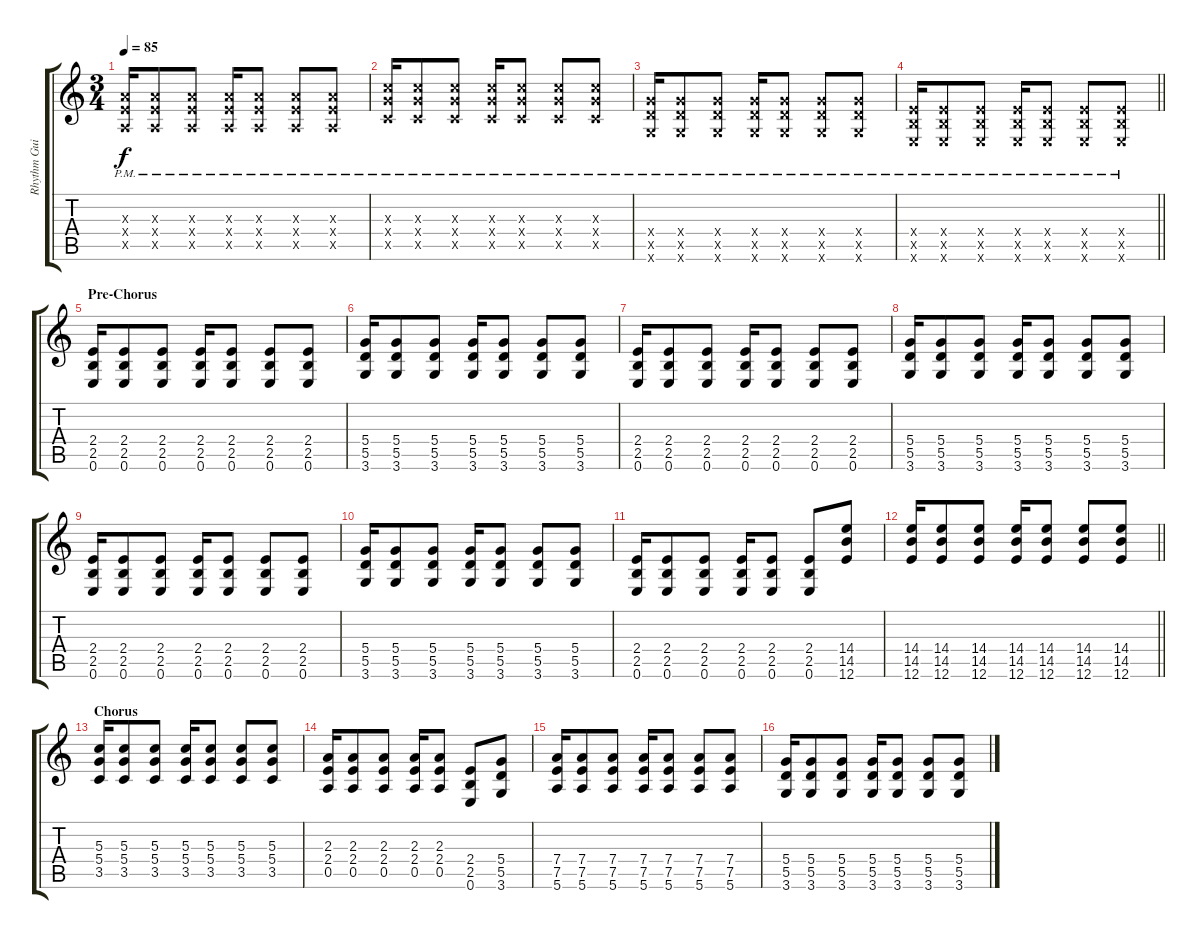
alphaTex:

\track ("Rhythm Guitar (Hassan)" "Rhythm Gui") {instrument acousticguitarsteel}
\staff {score tabs}
\tuning (E4 B3 G3 D3 A2 E2) {hide}
\ts (3 4)
\tempo 85
\clef g2
\ks c
(2.3{x} 2.4{x} 0.5{pm x}).16{dy f} (2.3{x} 2.4{x} 0.5{pm x}).8 (2.3{x} 2.4{x} 0.5{pm x}).8 (2.3{x} 2.4{x} 0.5{pm x}).16 (2.3{x} 2.4{x} 0.5{pm x}).8 (2.3{x} 2.4{x} 0.5{pm x}).8 (2.3{x} 2.4{x} 0.5{pm x}).8 |
(5.3{x} 5.4{x} 3.5{pm x}).16 (5.3{x} 5.4{x} 3.5{pm x}).8 (5.3{x} 5.4{x} 3.5{pm x}).8 (5.3{x} 5.4{x} 3.5{pm x}).16 (5.3{x} 5.4{x} 3.5{pm x}).8 (5.3{x} 5.4{x} 3.5{pm x}).8 (5.3{x} 5.4{x} 3.5{pm x}).8 |
(5.4{x} 5.5{pm x} 3.6{x}).16 (5.4{x} 5.5{pm x} 3.6{x}).8 (5.4{x} 5.5{pm x} 3.6{x}).8 (5.4{x} 5.5{pm x} 3.6{x}).16 (5.4{x} 5.5{pm x} 3.6{x}).8 (5.4{x} 5.5{pm x} 3.6{x}).8 (5.4{x} 5.5{pm x} 3.6{x}).8 |
\barLineRight lightlight
(2.4{x} 2.5{pm x} 0.6{x}).16 (2.4{x} 2.5{pm x} 0.6{x}).8 (2.4{x} 2.5{pm x} 0.6{x}).8 (2.4{x} 2.5{pm x} 0.6{x}).16 (2.4{x} 2.5{pm x} 0.6{x}).8 (2.4{x} 2.5{pm x} 0.6{x}).8 (2.4{x} 2.5{pm x} 0.6{x}).8 |
\section ("" "Pre-Chorus")
(2.4 2.5 0.6).16{volume 11 balance 8 instrument distortionguitar} (2.4 2.5 0.6).8 (2.4 2.5 0.6).8 (2.4 2.5 0.6).16 (2.4 2.5 0.6).8 (2.4 2.5 0.6).8 (2.4 2.5 0.6).8 |
(5.4 5.5 3.6).16 (5.4 5.5 3.6).8 (5.4 5.5 3.6).8 (5.4 5.5 3.6).16 (5.4 5.5 3.6).8 (5.4 5.5 3.6).8 (5.4 5.5 3.6).8 |
(2.4 2.5 0.6).16 (2.4 2.5 0.6).8 (2.4 2.5 0.6).8 (2.4 2.5 0.6).16 (2.4 2.5 0.6).8 (2.4 2.5 0.6).8 (2.4 2.5 0.6).8 |
(5.4 5.5 3.6).16 (5.4 5.5 3.6).8 (5.4 5.5 3.6).8 (5.4 5.5 3.6).16 (5.4 5.5 3.6).8 (5.4 5.5 3.6).8 (5.4 5.5 3.6).8 |
(2.4 2.5 0.6).16 (2.4 2.5 0.6).8 (2.4 2.5 0.6).8 (2.4 2.5 0.6).16 (2.4 2.5 0.6).8 (2.4 2.5 0.6).8 (2.4 2.5 0.6).8 |
(5.4 5.5 3.6).16 (5.4 5.5 3.6).8 (5.4 5.5 3.6).8 (5.4 5.5 3.6).16 (5.4 5.5 3.6).8 (5.4 5.5 3.6).8 (5.4 5.5 3.6).8 |
(2.4 2.5 0.6).16 (2.4 2.5 0.6).8 (2.4 2.5 0.6).8 (2.4 2.5 0.6).16 (2.4 2.5 0.6).8 (2.4 2.5 0.6).8 (14.4 14.5 12.6).8 |
\barLineRight lightlight
(14.4 14.5 12.6).16 (14.4 14.5 12.6).8 (14.4 14.5 12.6).8 (14.4 14.5 12.6).16 (14.4 14.5 12.6).8 (14.4 14.5 12.6).8 (14.4 14.5 12.6).8 |
\section ("" "Chorus")
(5.3 5.4 3.5).16 (5.3 5.4 3.5).8 (5.3 5.4 3.5).8 (5.3 5.4 3.5).16 (5.3 5.4 3.5).8 (5.3 5.4 3.5).8 (5.3 5.4 3.5).8 |
(2.3 2.4 0.5).16 (2.3 2.4 0.5).8 (2.3 2.4 0.5).8 (2.3 2.4 0.5).16 (2.3 2.4 0.5).8 (2.4 2.5 0.6).8 (5.4 5.5 3.6).8 |
(7.4 7.5 5.6).16 (7.4 7.5 5.6).8 (7.4 7.5 5.6).8 (7.4 7.5 5.6).16 (7.4 7.5 5.6).8 (7.4 7.5 5.6).8 (7.4 7.5 5.6).8 |
(5.4 5.5 3.6).16 (5.4 5.5 3.6).8 (5.4 5.5 3.6).8 (5.4 5.5 3.6).16 (5.4 5.5 3.6).8 (5.4 5.5 3.6).8 (5.4 5.5 3.6).8
